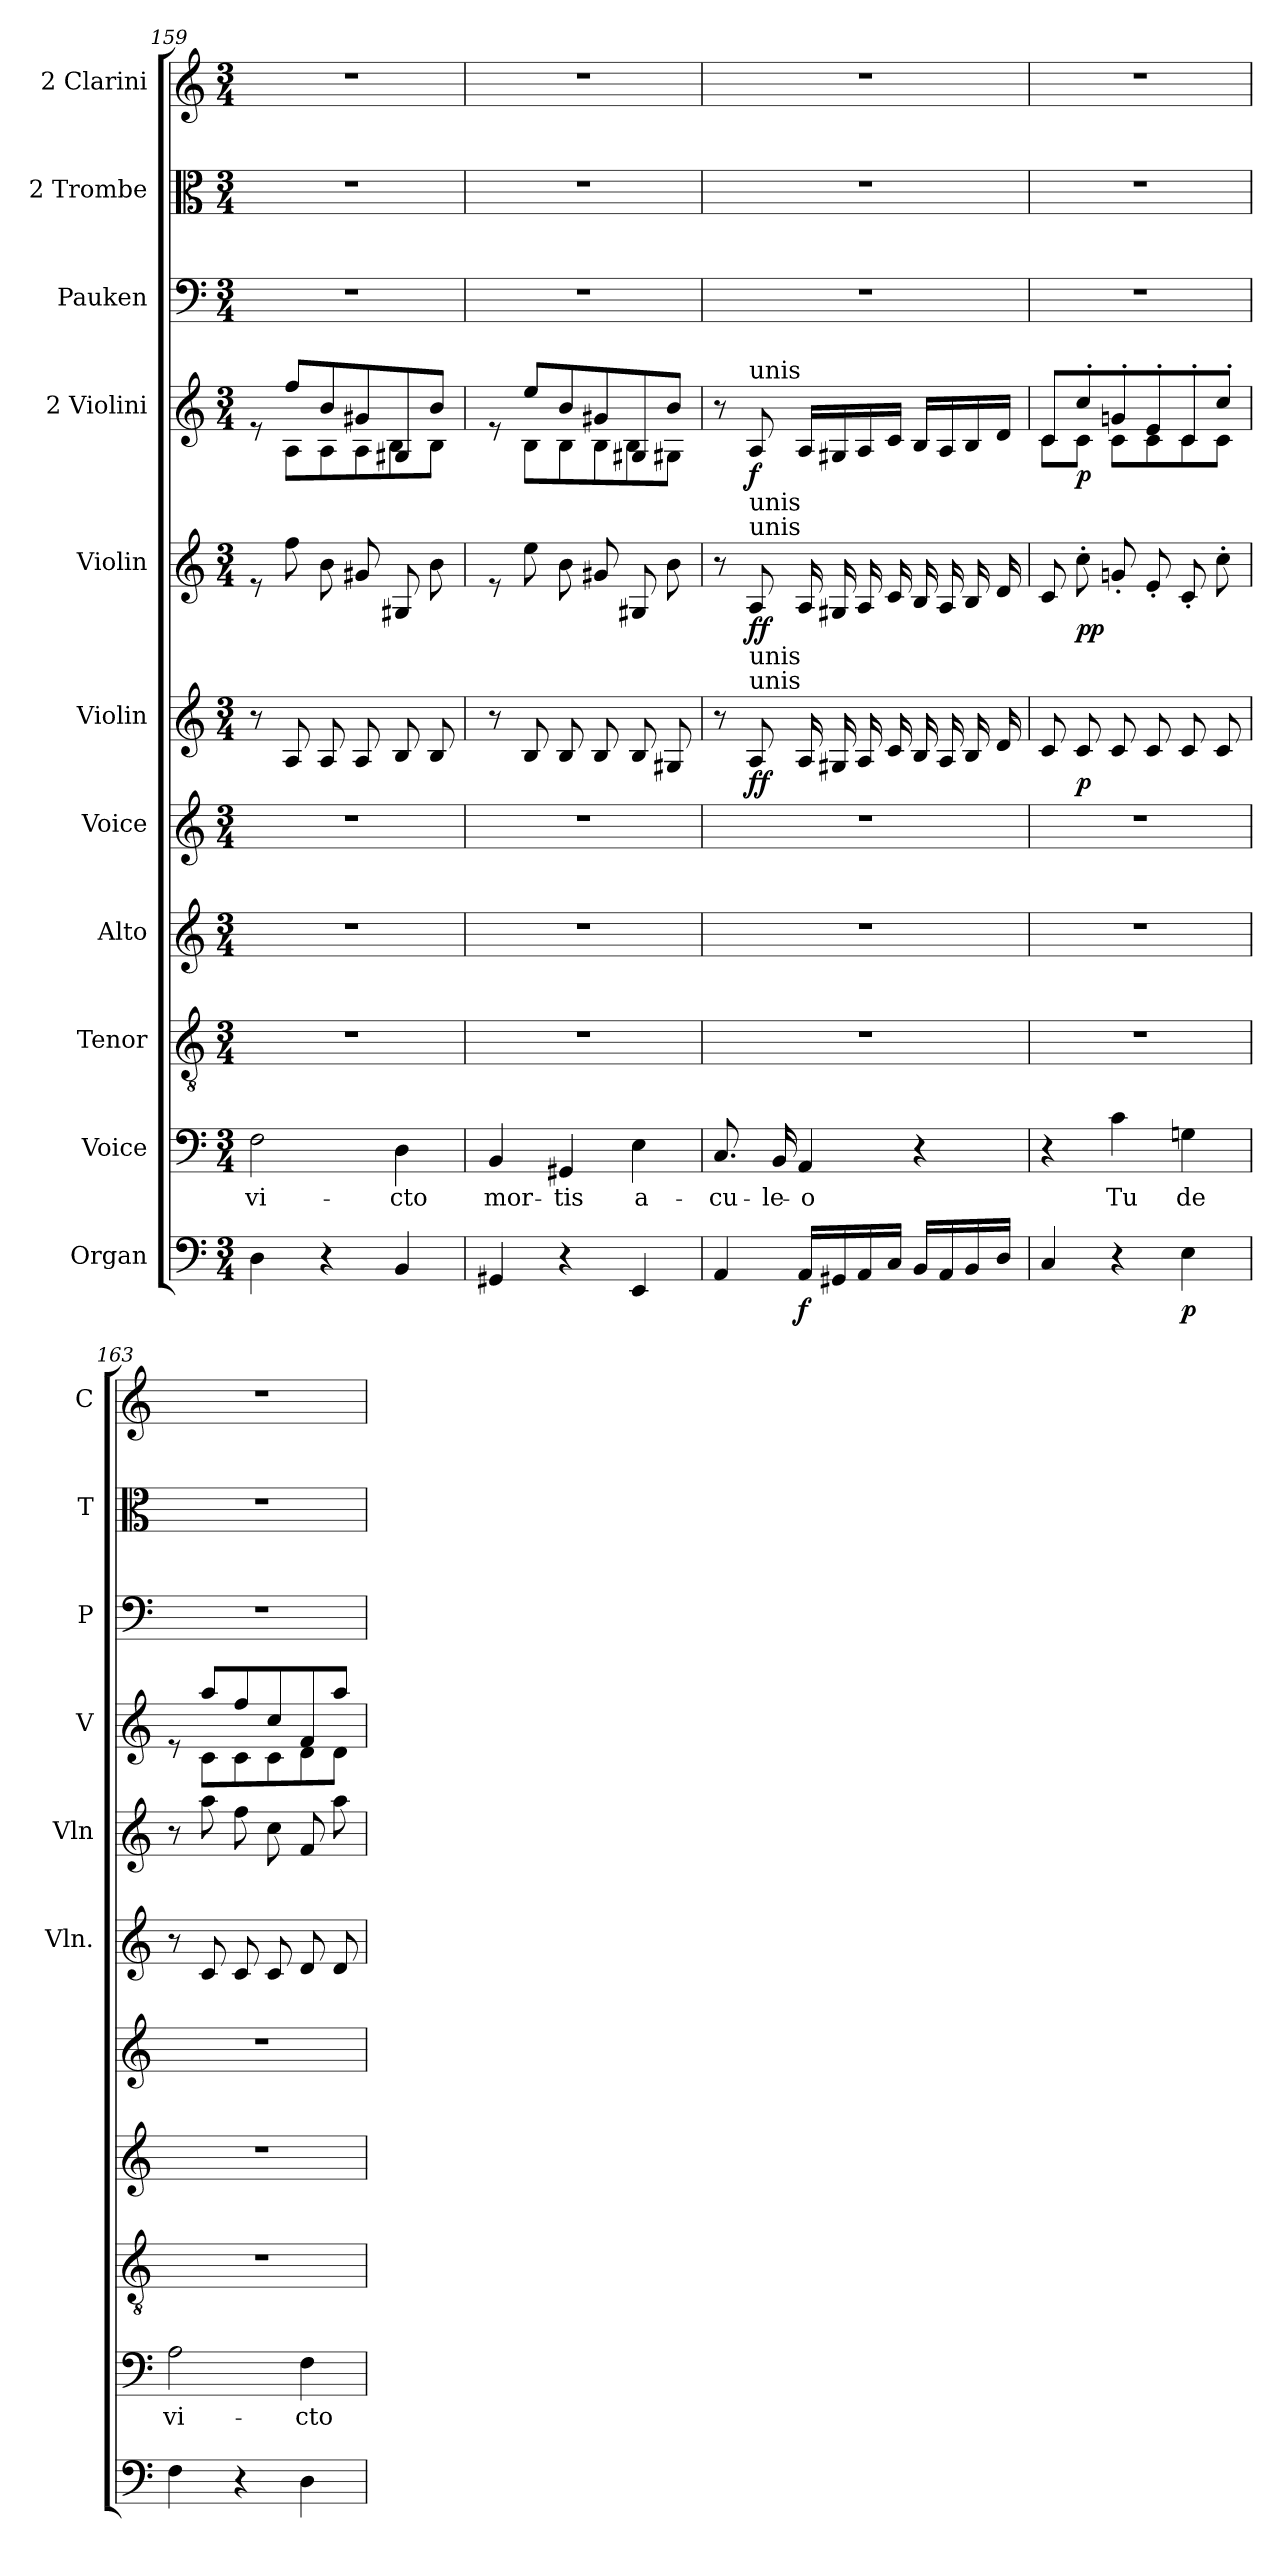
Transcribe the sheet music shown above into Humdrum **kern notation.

**kern	**dynam	**kern	**text	**kern	**kern	**kern	**kern	**dynam	**kern	**dynam	**kern	**dynam	**kern	**kern	**kern
*part11	*part11	*part10	*part10	*part9	*part8	*part7	*part6	*part6	*part5	*part5	*part4	*part4	*part3	*part2	*part1
*staff11	*staff11	*staff10	*staff10	*staff9	*staff8	*staff7	*staff6	*staff6	*staff5	*staff5	*staff4	*staff4	*staff3	*staff2	*staff1
*I"Organ	*	*I"Voice	*	*I"Tenor	*I"Alto	*I"Voice	*I"Violin	*	*I"Violin	*	*I"2 Violini	*	*I"Pauken	*I"2 Trombe	*I"2 Clarini
*	*	*	*	*	*	*	*I'Vln.	*	*I'Vln	*	*I'V	*	*I'P	*I'T	*I'C
!!LO:LB:g=z
*clefF4	*	*clefF4	*	*clefGv2	*clefG2	*clefG2	*clefG2	*	*clefG2	*	*clefG2	*	*clefF4	*clefC3	*clefG2
*k[]	*	*k[]	*	*k[]	*k[]	*k[]	*k[]	*	*k[]	*	*k[]	*	*k[]	*k[]	*k[]
*M3/4	*	*M3/4	*	*M3/4	*M3/4	*M3/4	*M3/4	*	*M3/4	*	*M3/4	*	*M3/4	*M3/4	*M3/4
=159	=159	=159	=159	=159	=159	=159	=159	=159	=159	=159	=159	=159	=159	=159	=159
!	!	!	!LO:LY:b	!	!	!	!	!	!	!	!	!	!	!	!
*	*	*	*	*	*	*	*	*	*	*	*^	*	*	*	*
4D\	.	2F\	vi-	2.r	2.r	2.r	8r	.	8re	.	8re	8ryy	.	2.r	2.r	2.r
.	.	.	.	.	.	.	8A/	.	8ff\	.	8ff/L	8A\L	.	.	.	.
4r	.	.	.	.	.	.	8A/	.	8b\	.	8b/	8A\	.	.	.	.
.	.	.	.	.	.	.	8A/	.	8g#X/	.	8g#X/	8A\	.	.	.	.
!	!	!	!LO:LY:b	!	!	!	!	!	!	!	!	!	!	!	!	!
4BB/	.	4D\	-cto	.	.	.	8B/	.	8G#X/	.	8G#X/	8B\	.	.	.	.
.	.	.	.	.	.	.	8B/	.	8b\	.	8b/J	8B\J	.	.	.	.
=160	=160	=160	=160	=160	=160	=160	=160	=160	=160	=160	=160	=160	=160	=160	=160	=160
!	!	!	!LO:LY:b	!	!	!	!	!	!	!	!	!	!	!	!	!
4GG#X/	.	4BB/	mor-	2.r	2.r	2.r	8r	.	8re	.	8re	8ryy	.	2.r	2.r	2.r
.	.	.	.	.	.	.	8B/	.	8ee\	.	8ee/L	8B\L	.	.	.	.
!	!	!	!LO:LY:b	!	!	!	!	!	!	!	!	!	!	!	!	!
4r	.	4GG#X/	-tis	.	.	.	8B/	.	8b\	.	8b/	8B\	.	.	.	.
.	.	.	.	.	.	.	8B/	.	8g#X/	.	8g#X/	8B\	.	.	.	.
!	!	!	!LO:LY:b	!	!	!	!	!	!	!	!	!	!	!	!	!
4EE/	.	4E\	a-	.	.	.	8B/	.	8G#X/	.	8G#X/	8B\	.	.	.	.
.	.	.	.	.	.	.	8G#X/	.	8b\	.	8b/J	8G#X\J	.	.	.	.
=161	=161	=161	=161	=161	=161	=161	=161	=161	=161	=161	=161	=161	=161	=161	=161	=161
!	!	!	!LO:LY:b	!	!	!	!	!	!	!	!	!	!	!	!	!
*	*	*	*	*	*	*	*	*	*	*	*v	*v	*	*	*	*
4AA/	.	8.C/	-cu-	2.r	2.r	2.r	8r	.	8r	.	8r	.	2.r	2.r	2.r
!	!	!	!	!	!	!	!	!	!	!	!LO:TX:a:t=unis	!	!	!	!
!	!	!	!	!	!	!	!	!	!LO:TX:a:t=unis	!	!	!	!	!	!
!	!	!	!	!	!	!	!	!	!LO:TX:a:t=unis	!	!	!	!	!	!
!	!	!	!	!	!	!	!LO:TX:a:t=unis	!	!	!	!	!	!	!	!
!	!	!	!	!	!	!	!LO:TX:a:t=unis	!	!	!	!	!	!	!	!
!	!	!	!	!	!	!	!	!LO:DY:b	!	!	!	!	!	!	!
!	!	!	!	!	!	!	!	!LO:DY:n=1:b	!	!LO:DY:b	!	!	!	!	!
!	!	!	!	!	!	!	!	!	!	!LO:DY:n=1:b	!	!LO:DY:b	!	!	!
.	.	.	.	.	.	.	8A/	f f	8A/	f f	8A/	f	.	.	.
!	!	!	!LO:LY:b	!	!	!	!	!	!	!	!	!	!	!	!
.	.	16BB/	-le-	.	.	.	.	.	.	.	.	.	.	.	.
!	!LO:DY:b	!	!LO:LY:b	!	!	!	!	!	!	!	!	!	!	!	!
16AA/LL	f	4AA/	-o	.	.	.	16A/	.	16A/	.	16A/LL	.	.	.	.
16GG#X/	.	.	.	.	.	.	16G#X/	.	16G#X/	.	16G#X/	.	.	.	.
16AA/	.	.	.	.	.	.	16A/	.	16A/	.	16A/	.	.	.	.
16C/JJ	.	.	.	.	.	.	16c/	.	16c/	.	16c/JJ	.	.	.	.
16BB/LL	.	4r	.	.	.	.	16B/	.	16B/	.	16B/LL	.	.	.	.
16AA/	.	.	.	.	.	.	16A/	.	16A/	.	16A/	.	.	.	.
16BB/	.	.	.	.	.	.	16B/	.	16B/	.	16B/	.	.	.	.
16D/JJ	.	.	.	.	.	.	16d/	.	16d/	.	16d/JJ	.	.	.	.
=162	=162	=162	=162	=162	=162	=162	=162	=162	=162	=162	=162	=162	=162	=162	=162
*	*	*	*	*	*	*	*	*	*	*	*^	*	*	*	*
4C/	.	4r	.	2.r	2.r	2.r	8c/	.	8c/	.	8c/L	8c\L	.	2.r	2.r	2.r
!	!	!	!	!	!	!	!	!LO:DY:b	!	!LO:DY:b	!	!	!	!	!	!
!	!	!	!	!	!	!	!	!	!	!LO:DY:n=1:b	!	!	!LO:DY:b	!	!	!
.	.	.	.	.	.	.	8c/	p	8cc'\	p p	8cc'/	8c\J	p	.	.	.
!	!	!	!LO:LY:b	!	!	!	!	!	!	!	!	!	!	!	!	!
4r	.	4c\	Tu	.	.	.	8c/	.	8gn'/	.	8gn'/	8c\L	.	.	.	.
.	.	.	.	.	.	.	8c/	.	8e'/	.	8e'/	8c\	.	.	.	.
!	!LO:DY:b	!	!LO:LY:b	!	!	!	!	!	!	!	!	!	!	!	!	!
4E\	p	4Gn\	de	.	.	.	8c/	.	8c'/	.	8c'/	8c\	.	.	.	.
.	.	.	.	.	.	.	8c/	.	8cc'\	.	8cc'/J	8c\J	.	.	.	.
=163	=163	=163	=163	=163	=163	=163	=163	=163	=163	=163	=163	=163	=163	=163	=163	=163
!	!	!	!LO:LY:b	!	!	!	!	!	!	!	!	!	!	!	!	!
4F\	.	2A\	vi-	2.r	2.r	2.r	8r	.	8r	.	8re	8ryy	.	2.r	2.r	2.r
.	.	.	.	.	.	.	8c/	.	8aa\	.	8aa/L	8c\L	.	.	.	.
4r	.	.	.	.	.	.	8c/	.	8ff\	.	8ff/	8c\	.	.	.	.
.	.	.	.	.	.	.	8c/	.	8cc\	.	8cc/	8c\	.	.	.	.
!	!	!	!LO:LY:b	!	!	!	!	!	!	!	!	!	!	!	!	!
4D\	.	4F\	-cto	.	.	.	8d/	.	8f/	.	8f/	8d\	.	.	.	.
.	.	.	.	.	.	.	8d/	.	8aa\	.	8aa/J	8d\J	.	.	.	.
*	*	*	*	*	*	*	*	*	*	*	*v	*v	*	*	*	*
=	=	=	=	=	=	=	=	=	=	=	=	=	=	=	=
*-	*-	*-	*-	*-	*-	*-	*-	*-	*-	*-	*-	*-	*-	*-	*-
